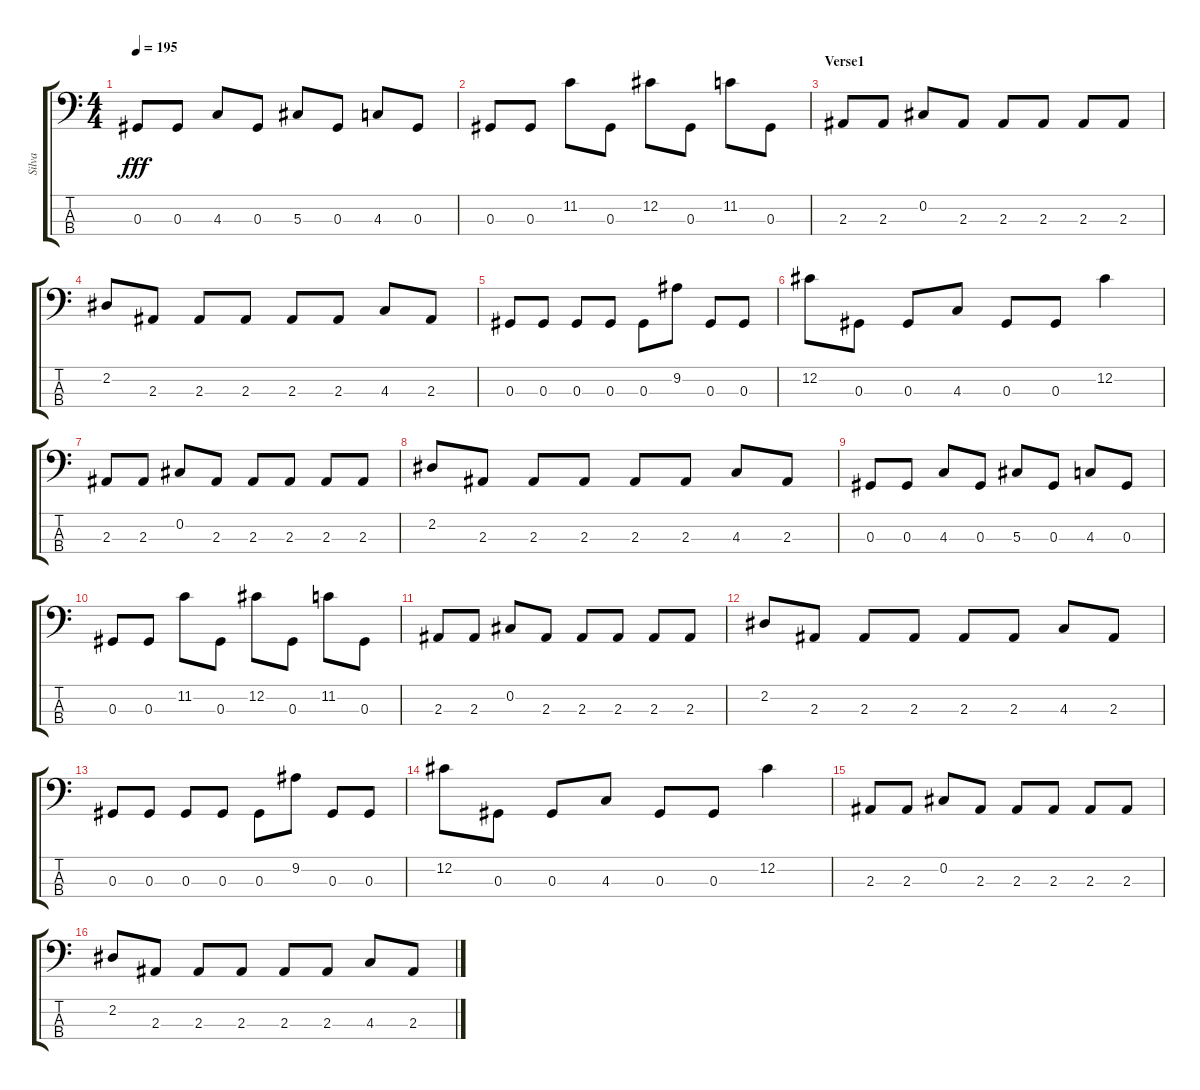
\track ("Silva" "Silva") {instrument electricbassfinger}
\staff {score tabs}
\tuning (Gb2 Db2 Ab1 Eb1) {hide}
\ts (4 4)
\tempo 195
\clef f4
\ks c
0.3.8{dy fff} 0.3.8 4.3.8 0.3.8 5.3.8 0.3.8 4.3.8 0.3.8 |
0.3.8 0.3.8 11.2.8 0.3.8 12.2.8 0.3.8 11.2.8 0.3.8 |
\section ("" "Verse1")
2.3.8 2.3.8 0.2.8 2.3.8 2.3.8 2.3.8 2.3.8 2.3.8 |
2.2.8 2.3.8 2.3.8 2.3.8 2.3.8 2.3.8 4.3.8 2.3.8 |
0.3.8 0.3.8 0.3.8 0.3.8 0.3.8 9.2.8 0.3.8 0.3.8 |
12.2.8 0.3.8 0.3.8 4.3.8 0.3.8 0.3.8 12.2.4 |
2.3.8 2.3.8 0.2.8 2.3.8 2.3.8 2.3.8 2.3.8 2.3.8 |
2.2.8 2.3.8 2.3.8 2.3.8 2.3.8 2.3.8 4.3.8 2.3.8 |
0.3.8 0.3.8 4.3.8 0.3.8 5.3.8 0.3.8 4.3.8 0.3.8 |
0.3.8 0.3.8 11.2.8 0.3.8 12.2.8 0.3.8 11.2.8 0.3.8 |
2.3.8 2.3.8 0.2.8 2.3.8 2.3.8 2.3.8 2.3.8 2.3.8 |
2.2.8 2.3.8 2.3.8 2.3.8 2.3.8 2.3.8 4.3.8 2.3.8 |
0.3.8 0.3.8 0.3.8 0.3.8 0.3.8 9.2.8 0.3.8 0.3.8 |
12.2.8 0.3.8 0.3.8 4.3.8 0.3.8 0.3.8 12.2.4 |
2.3.8 2.3.8 0.2.8 2.3.8 2.3.8 2.3.8 2.3.8 2.3.8 |
2.2.8 2.3.8 2.3.8 2.3.8 2.3.8 2.3.8 4.3.8 2.3.8
